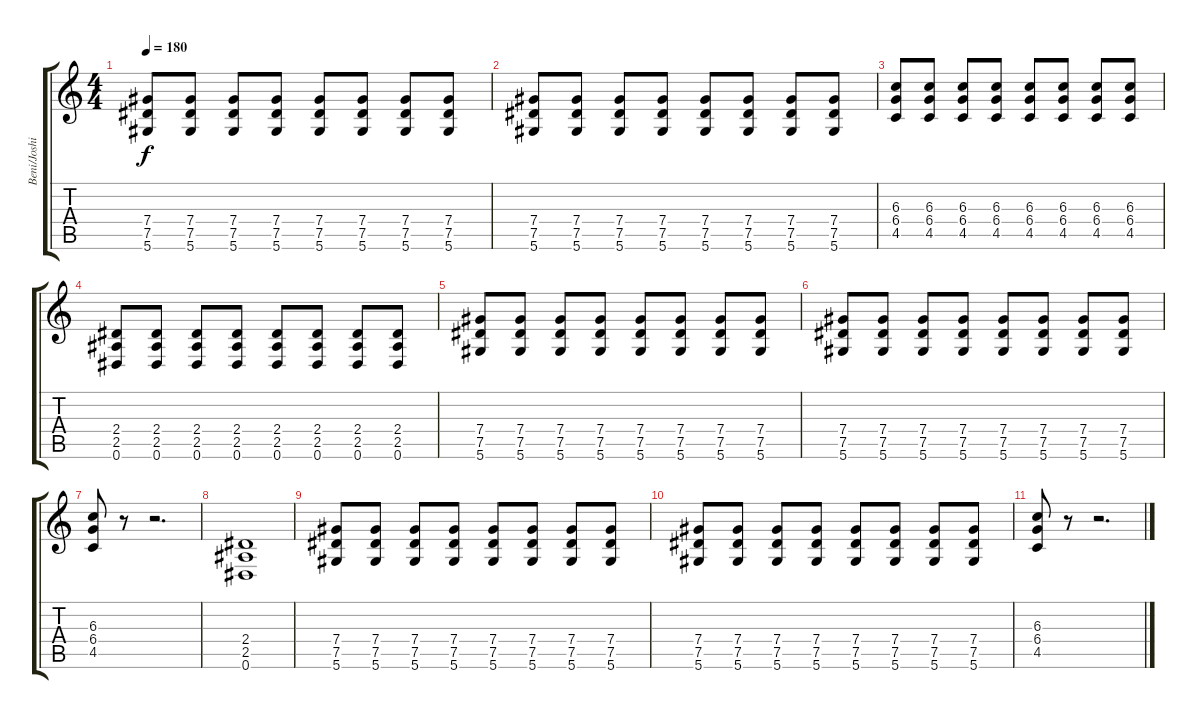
\track ("Beni/Joshi, Gitarre" "Beni/Joshi") {instrument distortionguitar}
\staff {score tabs}
\tuning (Eb4 Bb3 Gb3 Db3 Ab2 Eb2) {hide}
\ts (4 4)
\tempo 180
\clef g2
\ks c
(7.4 7.5 5.6).8{dy f} (7.4 7.5 5.6).8 (7.4 7.5 5.6).8 (7.4 7.5 5.6).8 (7.4 7.5 5.6).8 (7.4 7.5 5.6).8 (7.4 7.5 5.6).8 (7.4 7.5 5.6).8 |
(7.4 7.5 5.6).8 (7.4 7.5 5.6).8 (7.4 7.5 5.6).8 (7.4 7.5 5.6).8 (7.4 7.5 5.6).8 (7.4 7.5 5.6).8 (7.4 7.5 5.6).8 (7.4 7.5 5.6).8 |
(6.3 6.4 4.5).8 (6.3 6.4 4.5).8 (6.3 6.4 4.5).8 (6.3 6.4 4.5).8 (6.3 6.4 4.5).8 (6.3 6.4 4.5).8 (6.3 6.4 4.5).8 (6.3 6.4 4.5).8 |
(2.4 2.5 0.6).8 (2.4 2.5 0.6).8 (2.4 2.5 0.6).8 (2.4 2.5 0.6).8 (2.4 2.5 0.6).8 (2.4 2.5 0.6).8 (2.4 2.5 0.6).8 (2.4 2.5 0.6).8 |
(7.4 7.5 5.6).8 (7.4 7.5 5.6).8 (7.4 7.5 5.6).8 (7.4 7.5 5.6).8 (7.4 7.5 5.6).8 (7.4 7.5 5.6).8 (7.4 7.5 5.6).8 (7.4 7.5 5.6).8 |
(7.4 7.5 5.6).8 (7.4 7.5 5.6).8 (7.4 7.5 5.6).8 (7.4 7.5 5.6).8 (7.4 7.5 5.6).8 (7.4 7.5 5.6).8 (7.4 7.5 5.6).8 (7.4 7.5 5.6).8 |
(6.3 6.4 4.5).8 r.8 r.2{d} |
(2.4 2.5 0.6).1 |
(7.4 7.5 5.6).8 (7.4 7.5 5.6).8 (7.4 7.5 5.6).8 (7.4 7.5 5.6).8 (7.4 7.5 5.6).8 (7.4 7.5 5.6).8 (7.4 7.5 5.6).8 (7.4 7.5 5.6).8 |
(7.4 7.5 5.6).8 (7.4 7.5 5.6).8 (7.4 7.5 5.6).8 (7.4 7.5 5.6).8 (7.4 7.5 5.6).8 (7.4 7.5 5.6).8 (7.4 7.5 5.6).8 (7.4 7.5 5.6).8 |
(6.3 6.4 4.5).8 r.8 r.2{d}
